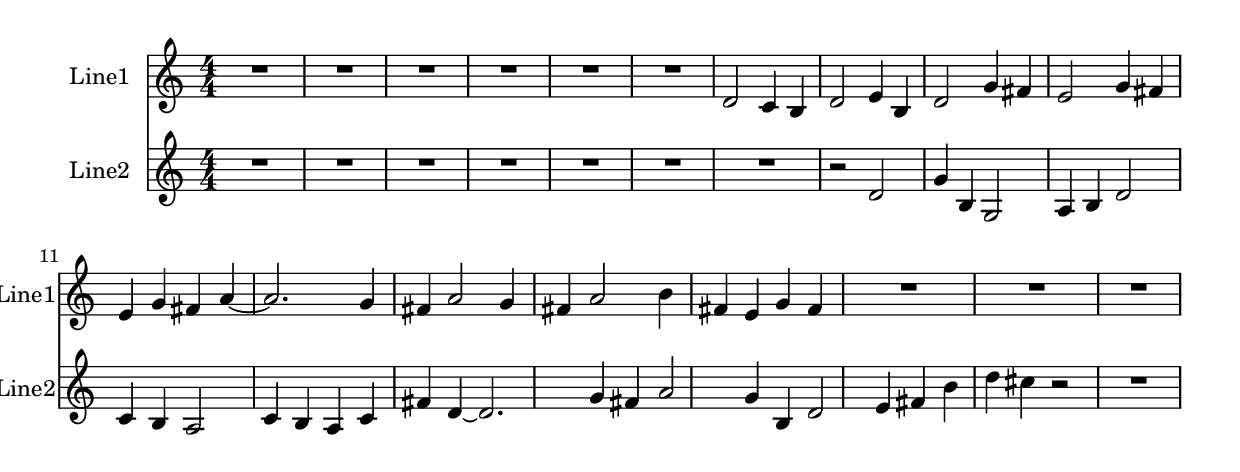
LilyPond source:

% 2016-08-31 23:10

\version "2.18.2"
\language "english"

\header {}

\layout {}

\paper {}

\score {
    \new Score <<
        \context Staff = "line1" {
            \set Staff.instrumentName = \markup { Line1 }
            \set Staff.shortInstrumentName = \markup { Line1 }
            {
                \numericTimeSignature
                \time 4/4
                \bar "||"
                \accidentalStyle modern-cautionary
                R\longa.
                d'2
                c'4
                b4
                d'2
                e'4
                b4
                d'2
                g'4
                fs'4
                e'2
                g'4
                fs'4
                e'4
                g'4
                fs'4
                a'4 ~
                a'2.
                g'4
                fs'4
                a'2
                g'4
                fs'4
                a'2
                b'4
                fs'4
                e'4
                g'4
                fs'4
                R\breve.
            }
        }
        \context Staff = "line2" {
            \set Staff.instrumentName = \markup { Line2 }
            \set Staff.shortInstrumentName = \markup { Line2 }
            {
                \numericTimeSignature
                \time 4/4
                \bar "||"
                \accidentalStyle modern-cautionary
                R1 * 7
                r2
                d'2
                g'4
                b4
                g2
                a4
                b4
                d'2
                c'4
                b4
                a2
                c'4
                b4
                a4
                c'4
                fs'4
                d'4 ~
                d'2.
                g'4
                fs'4
                a'2
                g'4
                b4
                d'2
                e'4
                fs'4
                b'4
                d''4
                cs''4
                r2
                R1
            }
        }
    >>
}